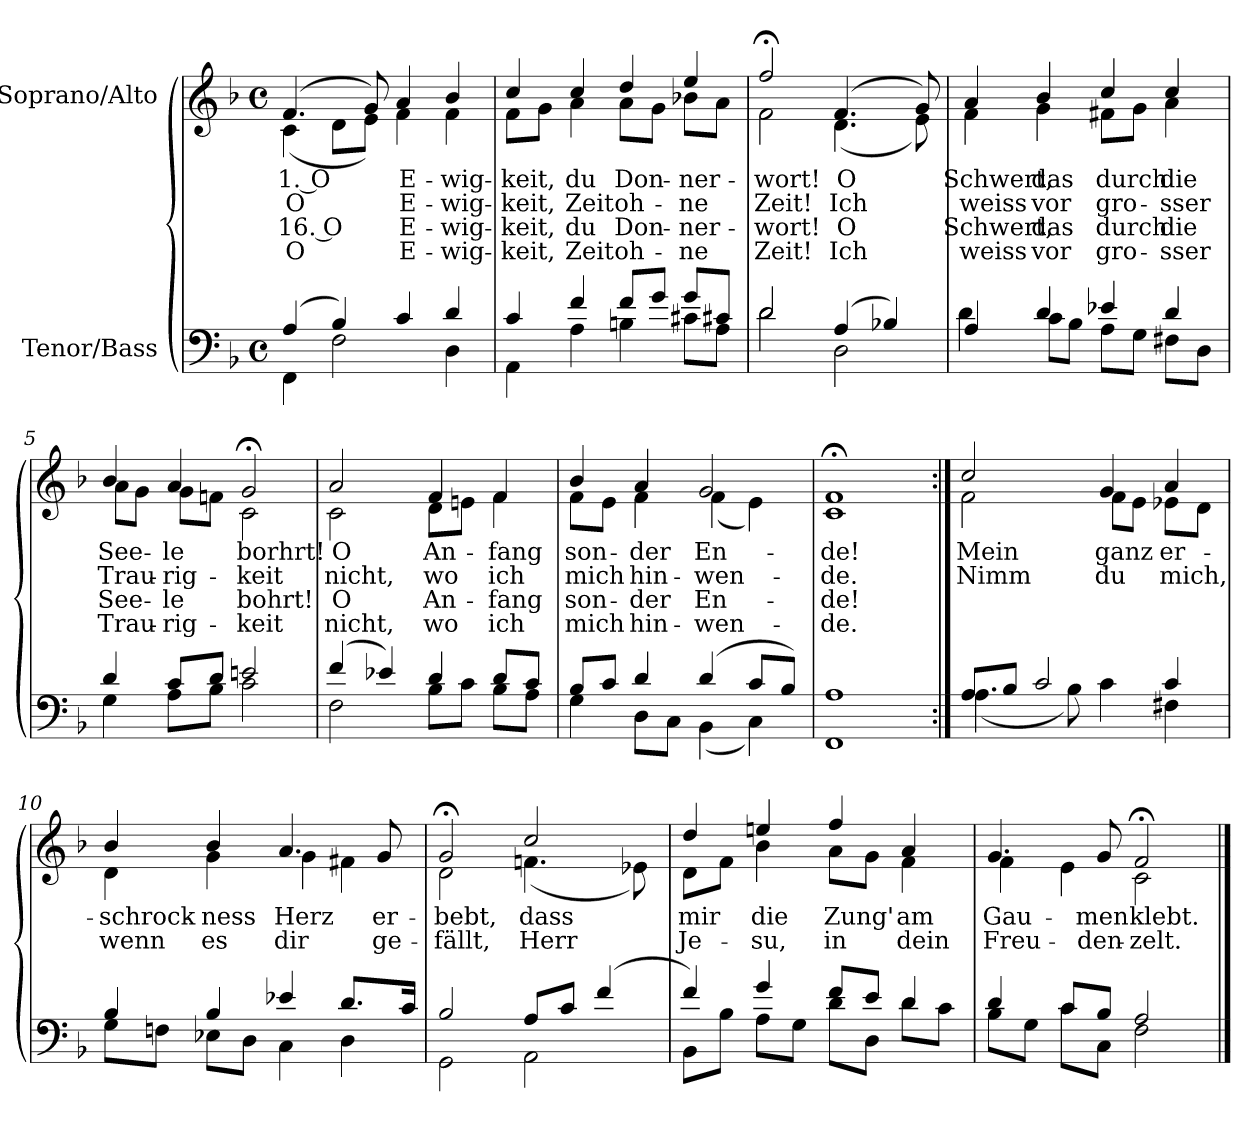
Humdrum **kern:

**kern	**kern	**text	**text	**text	**text
*part2	*part1	*part1	*part1	*part1	*part1
*staff2	*staff1	*staff1	*staff1	*staff1	*staff1
*I"Tenor/Bass	*I"Soprano/Alto	*	*	*	*
*clefF4	*clefG2	*	*	*	*
*k[b-]	*k[b-]	*	*	*	*
*M4/4	*M4/4	*	*	*	*
*met(c)	*met(c)	*	*	*	*
=1	=1	=1	=1	=1	=1
*^	*	*	*	*	*
!	!	!	!LO:LY:b	!LO:LY:b	!LO:LY:b	!LO:LY:b
*	*	*^	*	*	*	*
(4A/	4FF\	(4.f/	(4c\	1. O	O	16. O	O
4B-/)	2F\	.	8d\L	.	.	.	.
.	.	8g/)	8e\J)	.	.	.	.
!	!	!	!	!LO:LY:b	!LO:LY:b	!LO:LY:b	!LO:LY:b
4c/	.	4a/	4f\	E-	E-	E-	E-
!	!	!	!	!LO:LY:b	!LO:LY:b	!LO:LY:b	!LO:LY:b
4d/	4D\	4b-/	4f\	-wig-	-wig-	-wig-	-wig-
=2	=2	=2	=2	=2	=2	=2	=2
!	!	!	!	!LO:LY:b	!LO:LY:b	!LO:LY:b	!LO:LY:b
4c/	4AA\	4cc/	8f\L	-keit,	-keit,	-keit,	-keit,
.	.	.	8g\J	.	.	.	.
!	!	!	!	!LO:LY:b	!LO:LY:b	!LO:LY:b	!LO:LY:b
4f/	4A\	4cc/	4a\	du	Zeit	du	Zeit
!	!	!	!	!LO:LY:b	!LO:LY:b	!LO:LY:b	!LO:LY:b
8f/L	4Bn\	4dd/	8a\L	Don-	oh-	Don-	oh-
8g/J	.	.	8g\J	.	.	.	.
!	!	!	!	!LO:LY:b	!LO:LY:b	!LO:LY:b	!LO:LY:b
8g/L	8c#X\L	4ee/	8b-X\L	-ner-	-ne	-ner-	-ne
8c#X/J	8A\J	.	8a\J	.	.	.	.
=3	=3	=3	=3	=3	=3	=3	=3
!	!	!	!	!LO:LY:b	!LO:LY:b	!LO:LY:b	!LO:LY:b
2d/	2d\	2ff;</	2f\	-wort!	Zeit!	-wort!	Zeit!
!	!	!	!	!LO:LY:b	!LO:LY:b	!LO:LY:b	!LO:LY:b
(4A/	2D\	(4.f/	(4.d\	O	Ich	O	Ich
4B-X/)	.	.	.	.	.	.	.
.	.	8g/)	8e\)	.	.	.	.
!!LO:LB:g=z	!!
=4	=4	=4	=4	=4	=4	=4	=4
!	!	!	!	!LO:LY:b	!LO:LY:b	!LO:LY:b	!LO:LY:b
4A/	4d\	4a/	4f\	Schwert,	weiss	Schwert,	weiss
!	!	!	!	!LO:LY:b	!LO:LY:b	!LO:LY:b	!LO:LY:b
4d/	8c\L	4b-/	4g\	das	vor	das	vor
.	8B-\J	.	.	.	.	.	.
!	!	!	!	!LO:LY:b	!LO:LY:b	!LO:LY:b	!LO:LY:b
4e-X/	8A\L	4cc/	8f#X\L	durch	gro-	durch	gro-
.	8G\J	.	8g\J	.	.	.	.
!	!	!	!	!LO:LY:b	!LO:LY:b	!LO:LY:b	!LO:LY:b
4d/	8F#X\L	4cc/	4a\	die	-sser	die	-sser
.	8D\J	.	.	.	.	.	.
=5	=5	=5	=5	=5	=5	=5	=5
!	!	!	!	!LO:LY:b	!LO:LY:b	!LO:LY:b	!LO:LY:b
4d/	4G\	4b-/	8a\L	See-	Trau-	See-	Trau-
.	.	.	8g\J	.	.	.	.
!	!	!	!	!LO:LY:b	!LO:LY:b	!LO:LY:b	!LO:LY:b
8c/L	8A\L	4a/	8g\L	-le	-rig-	-le	-rig-
8d/J	8B-\J	.	8fn\J	.	.	.	.
!	!	!	!	!LO:LY:b	!LO:LY:b	!LO:LY:b	!LO:LY:b
2en/	2c\	2g;</	2c\	borhrt!	-keit	bohrt!	-keit
=6	=6	=6	=6	=6	=6	=6	=6
!	!	!	!	!LO:LY:b	!LO:LY:b	!LO:LY:b	!LO:LY:b
(4f/	2F\	2a/	2c\	O	nicht,	O	nicht,
4e-X/)	.	.	.	.	.	.	.
!	!	!	!	!LO:LY:b	!LO:LY:b	!LO:LY:b	!LO:LY:b
4d/	8B-\L	4f/	8d\L	An-	wo	An-	wo
.	8c\J	.	8en\J	.	.	.	.
!	!	!	!	!LO:LY:b	!LO:LY:b	!LO:LY:b	!LO:LY:b
8d/L	8B-\L	4f/	4f\	-fang	ich	-fang	ich
8c/J	8A\J	.	.	.	.	.	.
=7	=7	=7	=7	=7	=7	=7	=7
!	!	!	!	!LO:LY:b	!LO:LY:b	!LO:LY:b	!LO:LY:b
8B-/L	4G\	4b-/	8f\L	son-	mich	son-	mich
8c/J	.	.	8e\J	.	.	.	.
!	!	!	!	!LO:LY:b	!LO:LY:b	!LO:LY:b	!LO:LY:b
4d/	8D\L	4a/	4f\	-der	hin-	-der	hin-
.	8C\J	.	.	.	.	.	.
!	!	!	!	!LO:LY:b	!LO:LY:b	!LO:LY:b	!LO:LY:b
(4d/	(4BB-\	2g/	(4f\	En-	-wen-	En-	-wen-
8c/L	4C\)	.	4e\)	.	.	.	.
8B-/J)	.	.	.	.	.	.	.
=8	=8	=8	=8	=8	=8	=8	=8
!	!	!	!	!LO:LY:b	!LO:LY:b	!LO:LY:b	!LO:LY:b
1A	1FF	1f;<	1c	-de!	-de.	-de!	-de.
!!LO:LB:g=z	!!
=9:|!	=9:|!	=9:|!	=9:|!	=9:|!	=9:|!	=9:|!	=9:|!
!	!	!	!	!LO:LY:b	!LO:LY:b	!	!
8A/L	(4.A\	2cc/	2f\	Mein	Nimm	.	.
8B-/J	.	.	.	.	.	.	.
2c/	.	.	.	.	.	.	.
.	8B-\)	.	.	.	.	.	.
!	!	!	!	!LO:LY:b	!LO:LY:b	!	!
.	4c\	4g/	8f\L	ganz	du	.	.
.	.	.	8e\J	.	.	.	.
!	!	!	!	!LO:LY:b	!LO:LY:b	!	!
4c/	4F#X\	4a/	8e-X\L	er-	mich,	.	.
.	.	.	8d\J	.	.	.	.
=10	=10	=10	=10	=10	=10	=10	=10
!	!	!	!	!LO:LY:b	!LO:LY:b	!	!
4B-/	8G\L	4b-/	4d\	-schrock-	wenn	.	.
.	8Fn\J	.	.	.	.	.	.
!	!	!	!	!LO:LY:b	!LO:LY:b	!	!
4B-/	8E-X\L	4b-/	4g\	-ness	es	.	.
.	8D\J	.	.	.	.	.	.
!	!	!	!	!LO:LY:b	!LO:LY:b	!	!
4e-X/	4C\	4.a/	4g\	Herz	dir	.	.
8.d/L	4D\	.	4f#X\	.	.	.	.
!	!	!	!	!LO:LY:b	!LO:LY:b	!	!
.	.	8g/	.	er-	ge-	.	.
16c/Jk	.	.	.	.	.	.	.
=11	=11	=11	=11	=11	=11	=11	=11
!	!	!	!	!LO:LY:b	!LO:LY:b	!	!
2B-/	2GG\	2g;</	2d\	-bebt,	-fällt,	.	.
!	!	!	!	!LO:LY:b	!LO:LY:b	!	!
8A/L	2AA\	2cc/	(4.fn\	dass	Herr	.	.
8c/J	.	.	.	.	.	.	.
(4f/	.	.	.	.	.	.	.
.	.	.	8e-X\)	.	.	.	.
=12	=12	=12	=12	=12	=12	=12	=12
!	!	!	!	!LO:LY:b	!LO:LY:b	!	!
4f/)	8BB-\L	4dd/	8d\L	mir	Je-	.	.
.	8B-\J	.	8f\J	.	.	.	.
!	!	!	!	!LO:LY:b	!LO:LY:b	!	!
4g/	8A\L	4een/	4b-\	die	-su,	.	.
.	8G\J	.	.	.	.	.	.
!	!	!	!	!LO:LY:b	!LO:LY:b	!	!
8f/L	8d\L	4ff/	8a\L	Zung'	in	.	.
8e/J	8D\J	.	8g\J	.	.	.	.
!	!	!	!	!LO:LY:b	!LO:LY:b	!	!
4d/	8d\L	4a/	4f\	am	dein	.	.
.	8c\J	.	.	.	.	.	.
=13	=13	=13	=13	=13	=13	=13	=13
!	!	!	!	!LO:LY:b	!LO:LY:b	!	!
4d/	8B-\L	4.g/	4f\	Gau-	Freu-	.	.
.	8G\J	.	.	.	.	.	.
8c/L	8c\L	.	4e\	.	.	.	.
!	!	!	!	!LO:LY:b	!LO:LY:b	!	!
8B-/J	8C\J	8g/	.	-men	-den-	.	.
!	!	!	!	!LO:LY:b	!LO:LY:b	!	!
2A/	2F\	2f;</	2c\	klebt.	-zelt.	.	.
*v	*v	*	*	*	*	*	*
*	*v	*v	*	*	*	*
==	==	==	==	==	==
*-	*-	*-	*-	*-	*-
